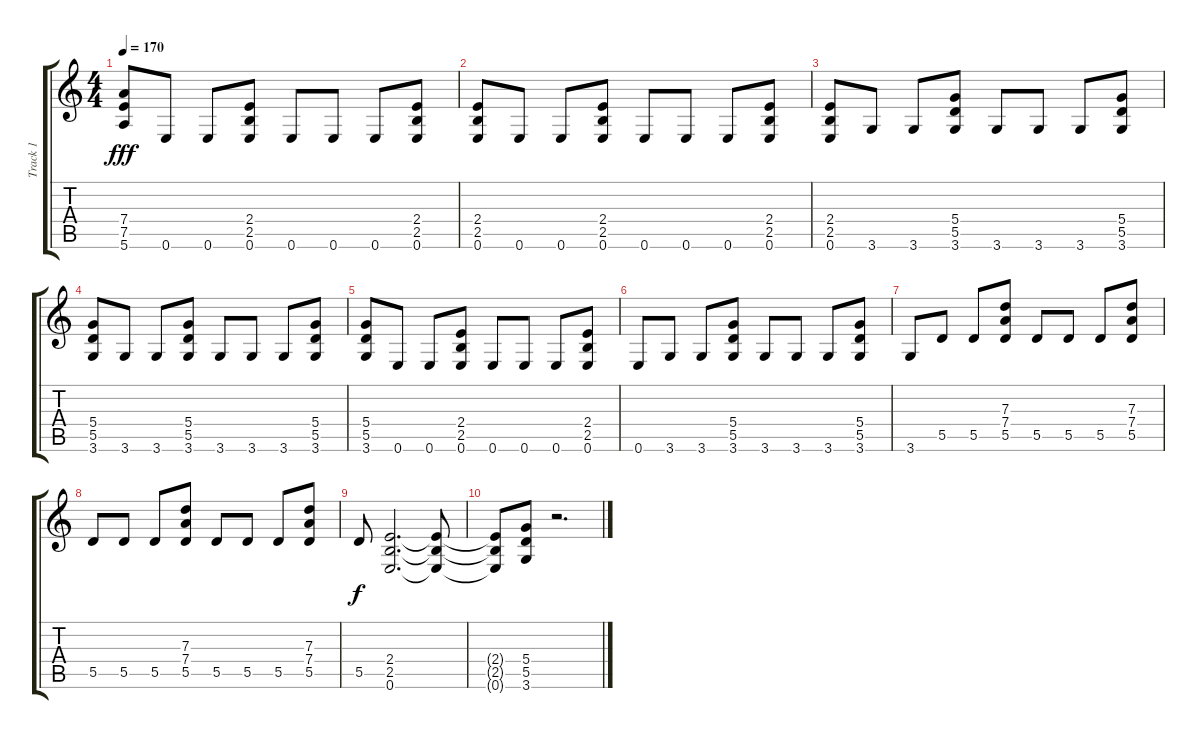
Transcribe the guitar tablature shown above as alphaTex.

\track ("Track 1" "Track 1") {instrument electricguitarclean}
\staff {score tabs}
\tuning (E4 B3 G3 D3 A2 E2) {hide}
\ts (4 4)
\tempo 170
\clef g2
\ks c
(7.4 7.5 5.6).8{dy fff} 0.6.8 0.6.8 (2.4 2.5 0.6).8 0.6.8 0.6.8 0.6.8 (2.4 2.5 0.6).8 |
(2.4 2.5 0.6).8 0.6.8 0.6.8 (2.4 2.5 0.6).8 0.6.8 0.6.8 0.6.8 (2.4 2.5 0.6).8 |
(2.4 2.5 0.6).8 3.6.8 3.6.8 (5.4 5.5 3.6).8 3.6.8 3.6.8 3.6.8 (5.4 5.5 3.6).8 |
(5.4 5.5 3.6).8 3.6.8 3.6.8 (5.4 5.5 3.6).8 3.6.8 3.6.8 3.6.8 (5.4 5.5 3.6).8 |
(5.4 5.5 3.6).8 0.6.8 0.6.8 (2.4 2.5 0.6).8 0.6.8 0.6.8 0.6.8 (2.4 2.5 0.6).8 |
0.6.8 3.6.8 3.6.8 (5.4 5.5 3.6).8 3.6.8 3.6.8 3.6.8 (5.4 5.5 3.6).8 |
3.6.8 5.5.8 5.5.8 (7.3 7.4 5.5).8 5.5.8 5.5.8 5.5.8 (7.3 7.4 5.5).8 |
5.5.8 5.5.8 5.5.8 (7.3 7.4 5.5).8 5.5.8 5.5.8 5.5.8 (7.3 7.4 5.5).8 |
5.5.8{dy f} (2.4 2.5 0.6).2{d} (2.4{t} 2.5{t} 0.6{t}).8 |
(2.4{t} 2.5{t} 0.6{t}).8 (5.4 5.5 3.6).8 r.2{d}
